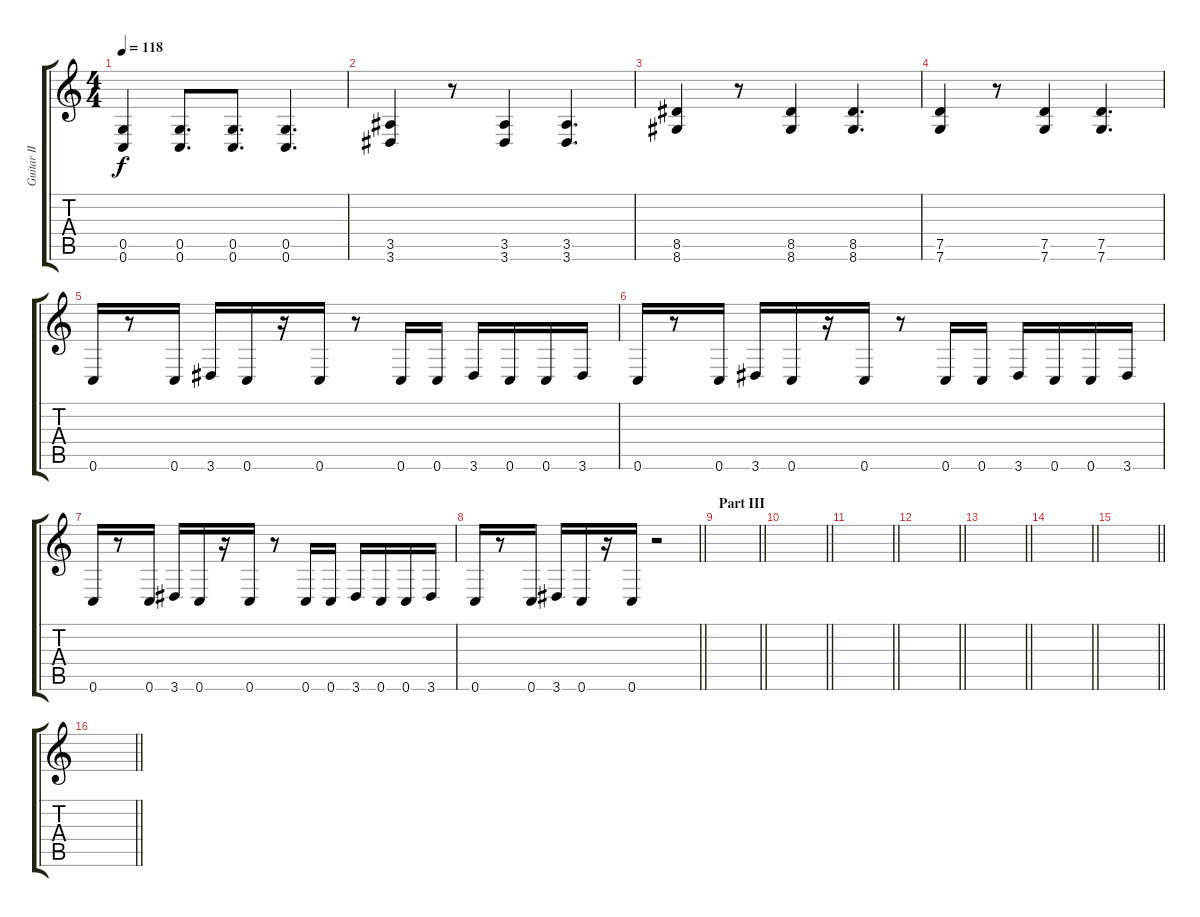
\track ("Guitar II" "Guitar II") {instrument distortionguitar}
\staff {score tabs}
\tuning (D4 A3 F3 C3 G2 C2) {hide}
\ts (4 4)
\tempo 118
\clef g2
\ks c
(0.5 0.6).4{dy f} (0.5 0.6).8{d} (0.5 0.6).8{d} (0.5 0.6).4{d} |
(3.5 3.6).4 r.8 (3.5 3.6).4 (3.5 3.6).4{d} |
(8.5 8.6).4 r.8 (8.5 8.6).4 (8.5 8.6).4{d} |
(7.5 7.6).4 r.8 (7.5 7.6).4 (7.5 7.6).4{d} |
0.6.16{volume 14 balance 2 instrument overdrivenguitar} r.8 0.6.16 3.6.16 0.6.16 r.16 0.6.16 r.8 0.6.16 0.6.16 3.6.16 0.6.16 0.6.16 3.6.16 |
0.6.16 r.8 0.6.16 3.6.16 0.6.16 r.16 0.6.16 r.8 0.6.16 0.6.16 3.6.16 0.6.16 0.6.16 3.6.16 |
0.6.16 r.8 0.6.16 3.6.16 0.6.16 r.16 0.6.16 r.8 0.6.16 0.6.16 3.6.16 0.6.16 0.6.16 3.6.16 |
\barLineRight lightlight
0.6.16 r.8 0.6.16 3.6.16 0.6.16 r.16 0.6.16 r.2 |
\section ("" "Part III")
\barLineRight lightlight
|
\barLineRight lightlight
|
\barLineRight lightlight
|
\barLineRight lightlight
|
\barLineRight lightlight
|
\barLineRight lightlight
|
\barLineRight lightlight
|
\barLineRight lightlight
